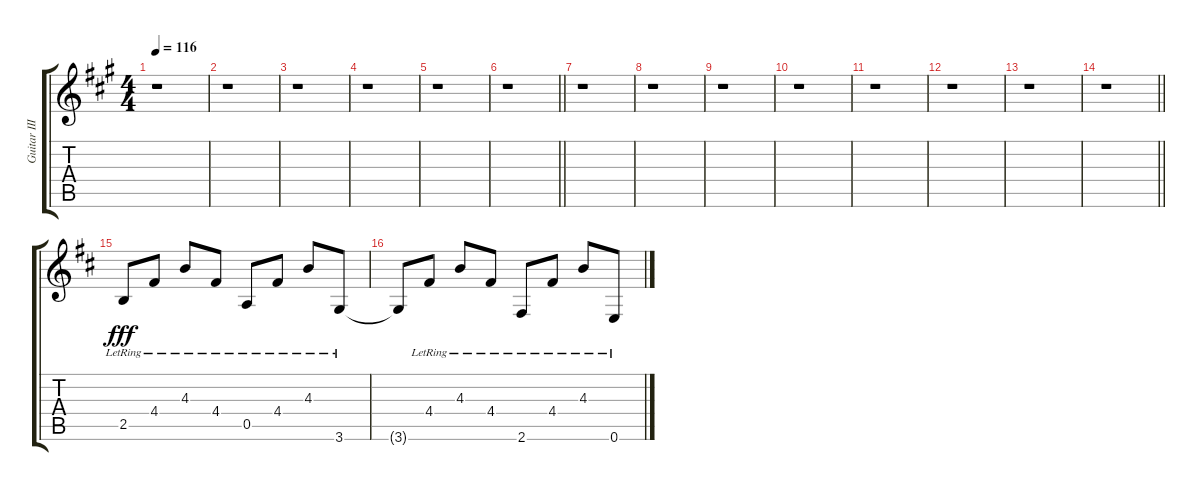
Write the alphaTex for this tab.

\track ("Guitar III" "Guitar III") {instrument electricguitarclean}
\staff {score tabs}
\tuning (E4 B3 G3 D3 A2 E2) {hide}
\ts (4 4)
\tempo 116
\clef g2
\ks a
r.1{dy fff} |
r.1 |
r.1 |
r.1 |
r.1 |
\barLineRight lightlight
r.1 |
r.1 |
r.1 |
r.1 |
r.1 |
r.1 |
r.1 |
r.1 |
\barLineRight lightlight
r.1 |
\ks d
2.5{lr}.8 4.4{lr}.8 4.3{lr}.8 4.4{lr}.8 0.5{lr}.8 4.4{lr}.8 4.3{lr}.8 3.6{lr}.8 |
3.6{t}.8 4.4{lr}.8 4.3{lr}.8 4.4{lr}.8 2.6{lr}.8 4.4{lr}.8 4.3{lr}.8 0.6{lr}.8
